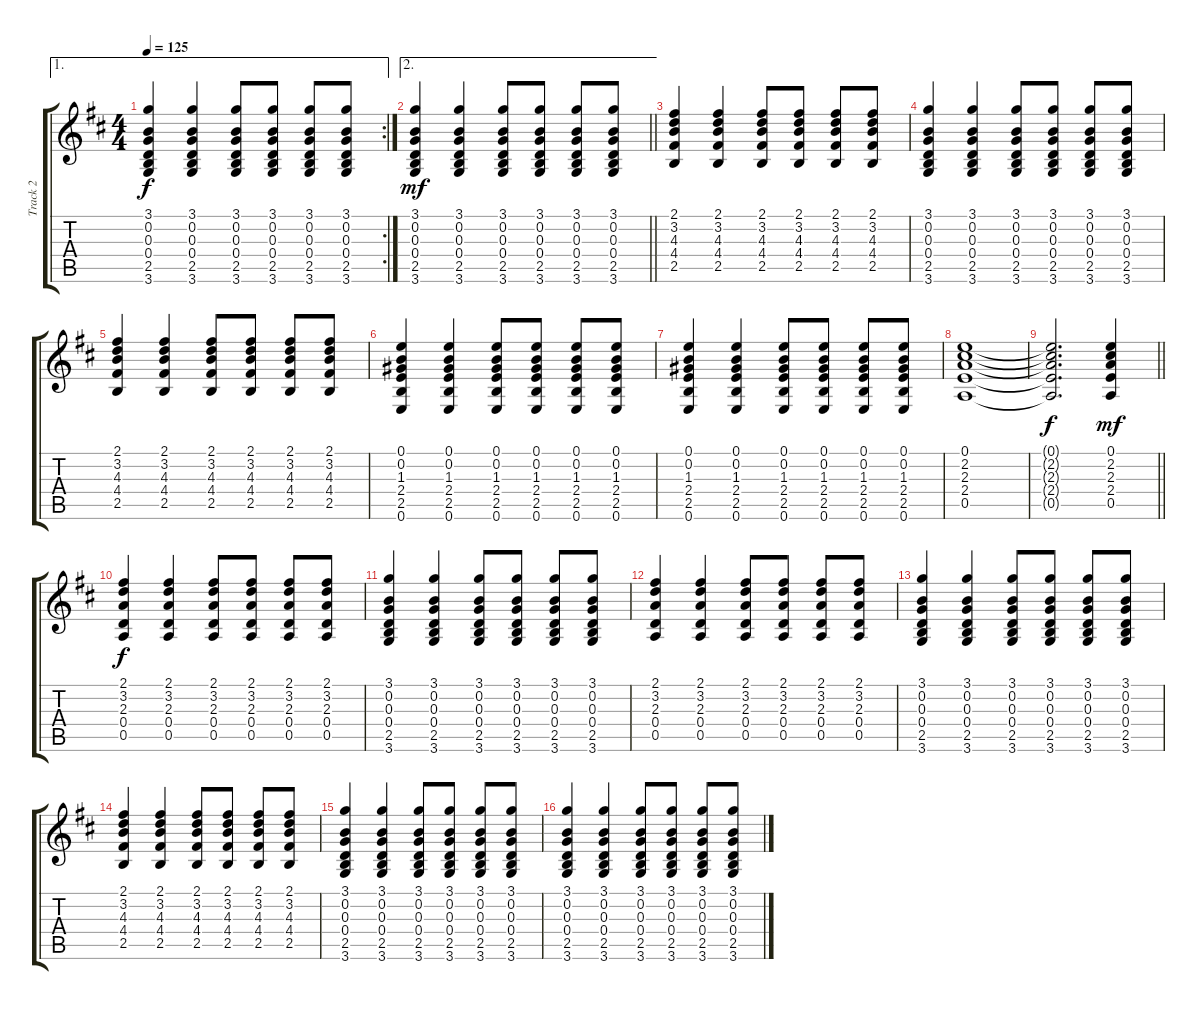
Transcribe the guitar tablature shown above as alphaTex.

\track ("Track 2" "Track 2") {instrument acousticguitarsteel}
\staff {score tabs}
\tuning (E4 B3 G3 D3 A2 E2) {hide}
\ae 1
\rc 2
\ts (4 4)
\tempo 125
\clef g2
\ks d
(3.1 0.2 0.3 0.4 2.5 3.6).4{dy f} (3.1 0.2 0.3 0.4 2.5 3.6).4 (3.1 0.2 0.3 0.4 2.5 3.6).8 (3.1 0.2 0.3 0.4 2.5 3.6).8 (3.1 0.2 0.3 0.4 2.5 3.6).8 (3.1 0.2 0.3 0.4 2.5 3.6).8 |
\ae 2
\barLineRight lightlight
(3.1 0.2 0.3 0.4 2.5 3.6).4{dy mf} (3.1 0.2 0.3 0.4 2.5 3.6).4 (3.1 0.2 0.3 0.4 2.5 3.6).8 (3.1 0.2 0.3 0.4 2.5 3.6).8 (3.1 0.2 0.3 0.4 2.5 3.6).8 (3.1 0.2 0.3 0.4 2.5 3.6).8 |
(2.1 3.2 4.3 4.4 2.5).4 (2.1 3.2 4.3 4.4 2.5).4 (2.1 3.2 4.3 4.4 2.5).8 (2.1 3.2 4.3 4.4 2.5).8 (2.1 3.2 4.3 4.4 2.5).8 (2.1 3.2 4.3 4.4 2.5).8 |
(3.1 0.2 0.3 0.4 2.5 3.6).4 (3.1 0.2 0.3 0.4 2.5 3.6).4 (3.1 0.2 0.3 0.4 2.5 3.6).8 (3.1 0.2 0.3 0.4 2.5 3.6).8 (3.1 0.2 0.3 0.4 2.5 3.6).8 (3.1 0.2 0.3 0.4 2.5 3.6).8 |
(2.1 3.2 4.3 4.4 2.5).4 (2.1 3.2 4.3 4.4 2.5).4 (2.1 3.2 4.3 4.4 2.5).8 (2.1 3.2 4.3 4.4 2.5).8 (2.1 3.2 4.3 4.4 2.5).8 (2.1 3.2 4.3 4.4 2.5).8 |
(0.1 0.2 1.3 2.4 2.5 0.6).4 (0.1 0.2 1.3 2.4 2.5 0.6).4 (0.1 0.2 1.3 2.4 2.5 0.6).8 (0.1 0.2 1.3 2.4 2.5 0.6).8 (0.1 0.2 1.3 2.4 2.5 0.6).8 (0.1 0.2 1.3 2.4 2.5 0.6).8 |
(0.1 0.2 1.3 2.4 2.5 0.6).4 (0.1 0.2 1.3 2.4 2.5 0.6).4 (0.1 0.2 1.3 2.4 2.5 0.6).8 (0.1 0.2 1.3 2.4 2.5 0.6).8 (0.1 0.2 1.3 2.4 2.5 0.6).8 (0.1 0.2 1.3 2.4 2.5 0.6).8 |
(0.1 2.2 2.3 2.4 0.5).1 |
\barLineRight lightlight
(0.1{t} 2.2{t} 2.3{t} 2.4{t} 0.5{t}).2{d dy f} (0.1 2.2 2.3 2.4 0.5).4{dy mf} |
(2.1 3.2 2.3 0.4 0.5).4{dy f} (2.1 3.2 2.3 0.4 0.5).4 (2.1 3.2 2.3 0.4 0.5).8 (2.1 3.2 2.3 0.4 0.5).8 (2.1 3.2 2.3 0.4 0.5).8 (2.1 3.2 2.3 0.4 0.5).8 |
(3.1 0.2 0.3 0.4 2.5 3.6).4 (3.1 0.2 0.3 0.4 2.5 3.6).4 (3.1 0.2 0.3 0.4 2.5 3.6).8 (3.1 0.2 0.3 0.4 2.5 3.6).8 (3.1 0.2 0.3 0.4 2.5 3.6).8 (3.1 0.2 0.3 0.4 2.5 3.6).8 |
(2.1 3.2 2.3 0.4 0.5).4 (2.1 3.2 2.3 0.4 0.5).4 (2.1 3.2 2.3 0.4 0.5).8 (2.1 3.2 2.3 0.4 0.5).8 (2.1 3.2 2.3 0.4 0.5).8 (2.1 3.2 2.3 0.4 0.5).8 |
(3.1 0.2 0.3 0.4 2.5 3.6).4 (3.1 0.2 0.3 0.4 2.5 3.6).4 (3.1 0.2 0.3 0.4 2.5 3.6).8 (3.1 0.2 0.3 0.4 2.5 3.6).8 (3.1 0.2 0.3 0.4 2.5 3.6).8 (3.1 0.2 0.3 0.4 2.5 3.6).8 |
(2.1 3.2 4.3 4.4 2.5).4 (2.1 3.2 4.3 4.4 2.5).4 (2.1 3.2 4.3 4.4 2.5).8 (2.1 3.2 4.3 4.4 2.5).8 (2.1 3.2 4.3 4.4 2.5).8 (2.1 3.2 4.3 4.4 2.5).8 |
(3.1 0.2 0.3 0.4 2.5 3.6).4 (3.1 0.2 0.3 0.4 2.5 3.6).4 (3.1 0.2 0.3 0.4 2.5 3.6).8 (3.1 0.2 0.3 0.4 2.5 3.6).8 (3.1 0.2 0.3 0.4 2.5 3.6).8 (3.1 0.2 0.3 0.4 2.5 3.6).8 |
(3.1 0.2 0.3 0.4 2.5 3.6).4 (3.1 0.2 0.3 0.4 2.5 3.6).4 (3.1 0.2 0.3 0.4 2.5 3.6).8 (3.1 0.2 0.3 0.4 2.5 3.6).8 (3.1 0.2 0.3 0.4 2.5 3.6).8 (3.1 0.2 0.3 0.4 2.5 3.6).8
